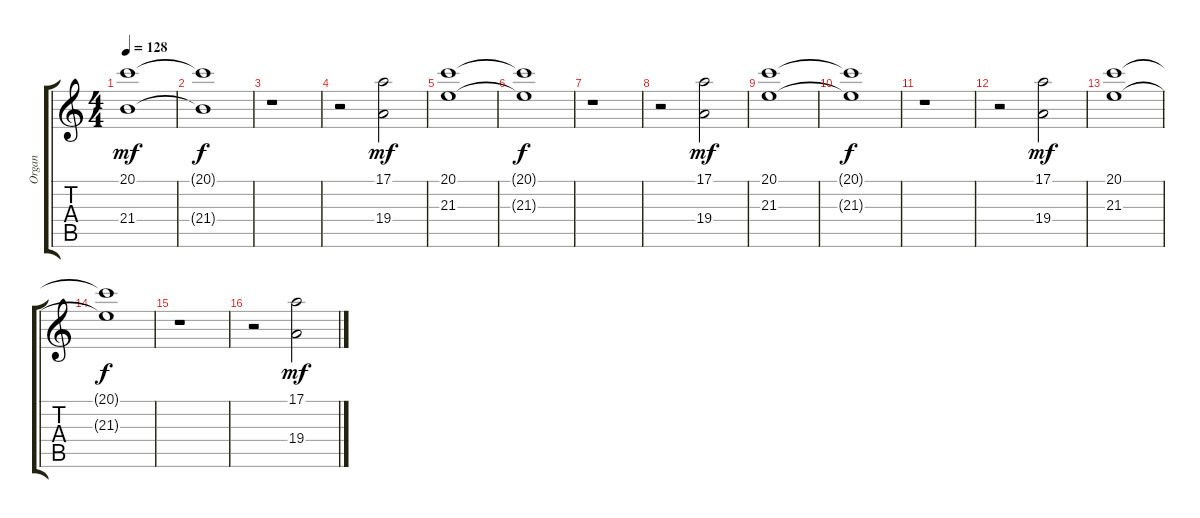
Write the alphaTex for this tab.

\track ("Organ    " "Organ    ") {instrument percussiveorgan}
\staff {score tabs}
\tuning (E4 B3 G3 D3 A2 E2) {hide}
\ts (4 4)
\tempo 128
\clef g2
\ks c
(20.1 21.4).1{dy mf} |
(20.1{t} 21.4{t}).1{dy f} |
r.1 |
r.2 (17.1 19.4).2{dy mf} |
(20.1 21.3).1 |
(20.1{t} 21.3{t}).1{dy f} |
r.1 |
r.2 (17.1 19.4).2{dy mf} |
(20.1 21.3).1 |
(20.1{t} 21.3{t}).1{dy f} |
r.1 |
r.2 (17.1 19.4).2{dy mf} |
(20.1 21.3).1 |
(20.1{t} 21.3{t}).1{dy f} |
r.1 |
r.2 (17.1 19.4).2{dy mf}
